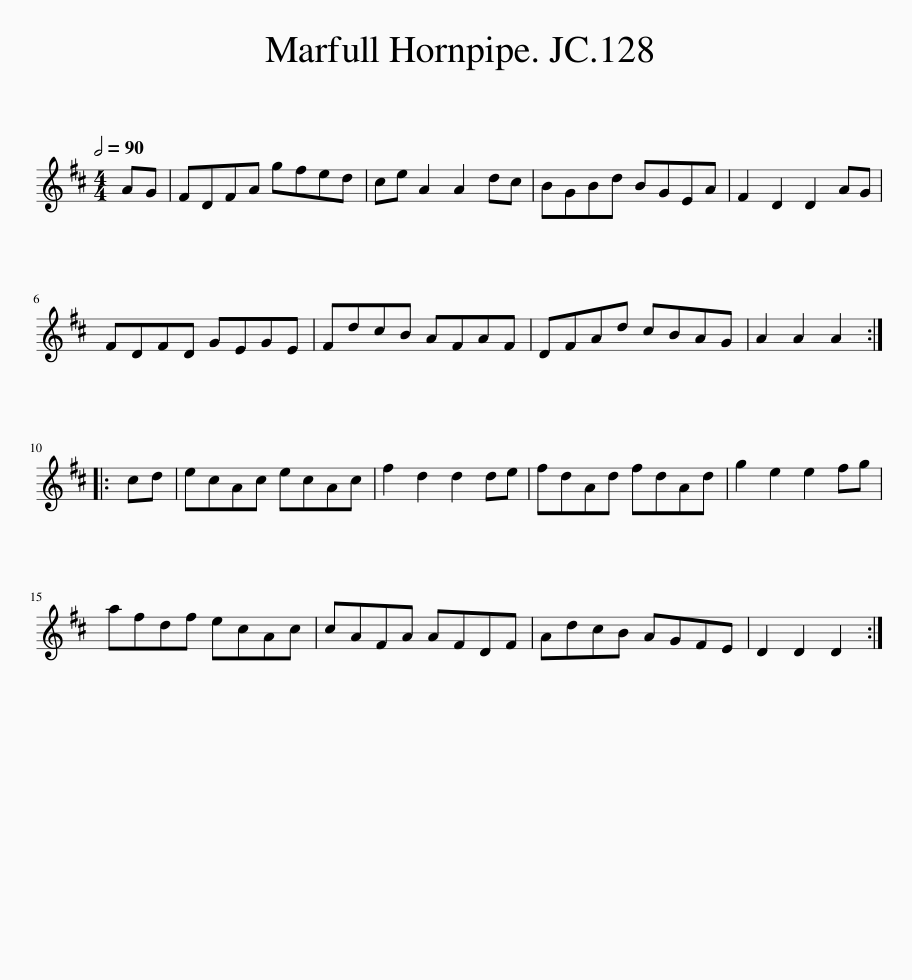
X:1
L:1/8
Q:1/2=90
M:4/4
I:linebreak $
K:D
V:1 treble
V:1
 AG | FDFA gfed | ce A2 A2 dc | BGBd BGEA | F2 D2 D2 AG |$ %5
 FDFD GEGE | FdcB AFAF | DFAd cBAG | A2 A2 A2 ::$ cd | %10
 ecAc ecAc | f2 d2 d2 de | fdAd fdAd | g2 e2 e2 fg |$ afdf ecAc | %15
 cAFA AFDF | AdcB AGFE | D2 D2 D2 :| %18
